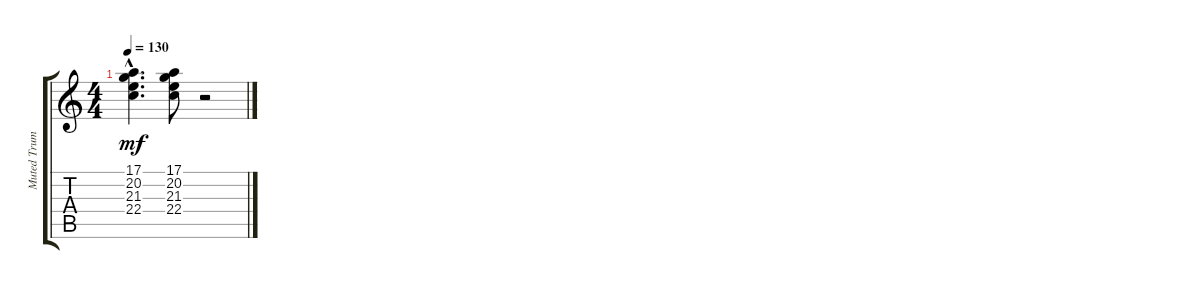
\track ("Muted Trumpet" "Muted Trum") {instrument mutedtrumpet}
\staff {score tabs}
\tuning (E4 B3 G3 D3 A2 E2) {hide}
\ts (4 4)
\tempo 130
\clef g2
\ks c
(17.1{hac} 20.2{hac} 21.3{hac} 22.4{hac}).4{d dy mf} (17.1 20.2 21.3 22.4).8 r.2
